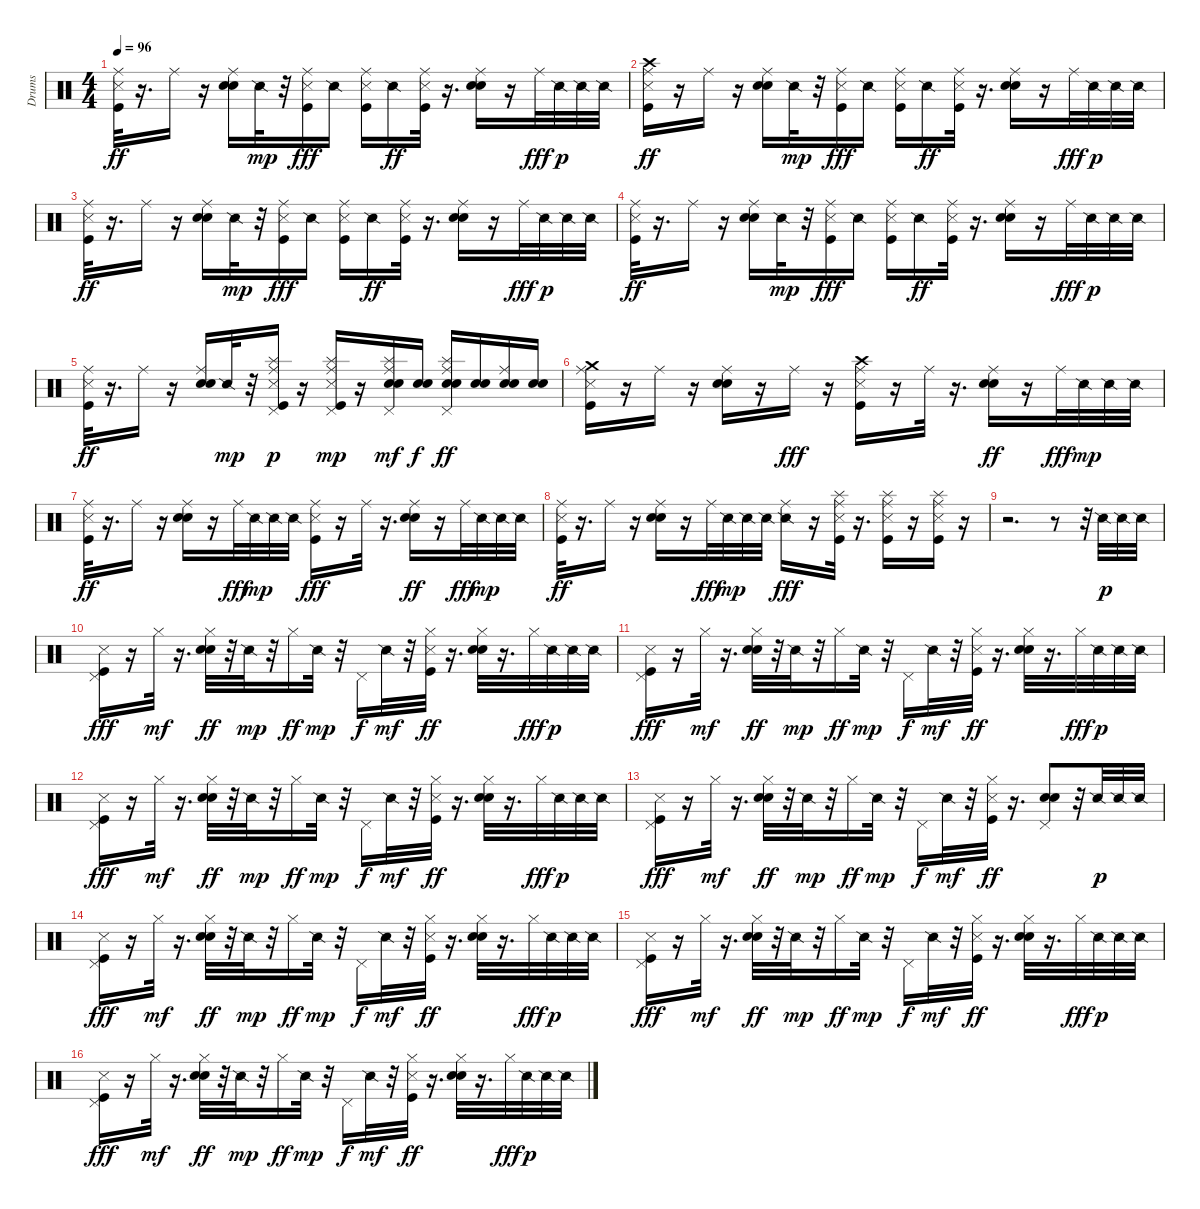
\track ("Drums" "Drums") {instrument percussion}
\staff {score}
\articulation defaults
\ts (4 4)
\tempo 96
\clef neutral
\ks c
("Ride (middle)" "Metronome (hit)" "Kick (hit)").32{dy ff} r.16{d} "Ride (middle)".16 r.16 ("Ride (middle)" "Electric Snare (hit)" "Metronome (bell)").16 "Snare (side stick) 2".32{dy mp} r.32 ("Ride (middle)" "Metronome (hit)" "Kick (hit)").16{dy fff} "Snare (side stick) 2".16 ("Ride (middle)" "Metronome (hit)" "Kick (hit)").16 "Snare (side stick) 2".16{dy ff} ("Ride (middle)" "Metronome (hit)" "Kick (hit)").32 r.16{d} ("Ride (middle)" "Electric Snare (hit)" "Metronome (bell)").16 r.16 "Ride (middle)".32{dy fff} "Snare (side stick) 2".32{dy p} "Snare (side stick) 2".32 "Snare (side stick) 2".32 |
("Crash high (hit)" "Ride (middle)" "Metronome (hit)" "Kick (hit)").16{dy ff} r.16 "Ride (middle)".16 r.16 ("Ride (middle)" "Electric Snare (hit)" "Metronome (bell)").16 "Snare (side stick) 2".32{dy mp} r.32 ("Ride (middle)" "Metronome (hit)" "Kick (hit)").16{dy fff} "Snare (side stick) 2".16 ("Ride (middle)" "Metronome (hit)" "Kick (hit)").16 "Snare (side stick) 2".16{dy ff} ("Ride (middle)" "Metronome (hit)" "Kick (hit)").32 r.16{d} ("Ride (middle)" "Electric Snare (hit)" "Metronome (bell)").16 r.16 "Ride (middle)".32{dy fff} "Snare (side stick) 2".32{dy p} "Snare (side stick) 2".32 "Snare (side stick) 2".32 |
("Ride (middle)" "Metronome (hit)" "Kick (hit)").32{dy ff} r.16{d} "Ride (middle)".16 r.16 ("Ride (middle)" "Electric Snare (hit)" "Metronome (bell)").16 "Snare (side stick) 2".32{dy mp} r.32 ("Ride (middle)" "Metronome (hit)" "Kick (hit)").16{dy fff} "Snare (side stick) 2".16 ("Ride (middle)" "Metronome (hit)" "Kick (hit)").16 "Snare (side stick) 2".16{dy ff} ("Ride (middle)" "Metronome (hit)" "Kick (hit)").32 r.16{d} ("Ride (middle)" "Electric Snare (hit)" "Metronome (bell)").16 r.16 "Ride (middle)".32{dy fff} "Snare (side stick) 2".32{dy p} "Snare (side stick) 2".32 "Snare (side stick) 2".32 |
("Ride (middle)" "Metronome (hit)" "Kick (hit)").32{dy ff} r.16{d} "Ride (middle)".16 r.16 ("Ride (middle)" "Electric Snare (hit)" "Metronome (bell)").16 "Snare (side stick) 2".32{dy mp} r.32 ("Ride (middle)" "Metronome (hit)" "Kick (hit)").16{dy fff} "Snare (side stick) 2".16 ("Ride (middle)" "Metronome (hit)" "Kick (hit)").16 "Snare (side stick) 2".16{dy ff} ("Ride (middle)" "Metronome (hit)" "Kick (hit)").32 r.16{d} ("Ride (middle)" "Electric Snare (hit)" "Metronome (bell)").16 r.16 "Ride (middle)".32{dy fff} "Snare (side stick) 2".32{dy p} "Snare (side stick) 2".32 "Snare (side stick) 2".32 |
("Ride (middle)" "Metronome (hit)" "Kick (hit)").32{dy ff} r.16{d} "Ride (middle)".16 r.16 ("Ride (middle)" "Electric Snare (hit)" "Metronome (bell)").16 "Snare (side stick) 2".32{dy mp} r.32 ("Ride (middle)" "Splash (hit)" "Metronome (hit)" "Kick (hit)" "Pedal Hi-Hat (hit)").16{dy p} r.16 ("Ride (middle)" "Splash (hit)" "Metronome (hit)" "Kick (hit)" "Pedal Hi-Hat (hit)").16{dy mp} r.16 ("Ride (middle)" "Splash (hit)" "Electric Snare (hit)" "Metronome (bell)" "Pedal Hi-Hat (hit)").16{dy mf} ("Electric Snare (hit)" "Metronome (bell)").16{dy f} ("Ride (middle)" "Splash (hit)" "Electric Snare (hit)" "Metronome (bell)" "Pedal Hi-Hat (hit)").16{dy ff} ("Electric Snare (hit)" "Metronome (bell)").16 ("Ride (middle)" "Electric Snare (hit)" "Metronome (bell)").16 ("Electric Snare (hit)" "Metronome (bell)").16 |
("Ride (middle)" "Crash medium (hit)" "Metronome (hit)" "Kick (hit)").16 r.16 "Ride (middle)".16 r.16 ("Ride (middle)" "Electric Snare (hit)" "Metronome (bell)").16 r.16 "Ride (middle)".16{dy fff} r.16 ("Ride (middle)" "Crash high (hit)" "Metronome (hit)" "Kick (hit)").16 r.16 "Ride (middle)".32 r.16{d} ("Ride (middle)" "Electric Snare (hit)" "Metronome (bell)").16{dy ff} r.16 "Ride (middle)".32{dy fff} "Snare (side stick) 2".32{dy mp} "Snare (side stick) 2".32 "Snare (side stick) 2".32 |
("Ride (middle)" "Metronome (hit)" "Kick (hit)").32{dy ff} r.16{d} "Ride (middle)".16 r.16 ("Ride (middle)" "Electric Snare (hit)" "Metronome (bell)").16 r.16 "Ride (middle)".32{dy fff} "Snare (side stick) 2".32{dy mp} "Snare (side stick) 2".32 "Snare (side stick) 2".32 ("Ride (middle)" "Metronome (hit)" "Kick (hit)").16{dy fff} r.16 "Ride (middle)".32 r.16{d} ("Ride (middle)" "Electric Snare (hit)" "Metronome (bell)").16{dy ff} r.16 "Ride (middle)".32{dy fff} "Snare (side stick) 2".32{dy mp} "Snare (side stick) 2".32 "Snare (side stick) 2".32 |
("Ride (middle)" "Metronome (hit)" "Kick (hit)").32{dy ff} r.16{d} "Ride (middle)".16 r.16 ("Ride (middle)" "Electric Snare (hit)" "Metronome (bell)").16 r.16 "Ride (middle)".32{dy fff} "Snare (side stick) 2".32{dy mp} "Snare (side stick) 2".32 "Snare (side stick) 2".32 ("Ride (middle)" "Snare (side stick) 2").16{dy fff} r.16 ("Splash (hit)" "Ride (middle)" "Metronome (hit)" "Kick (hit)").32 r.16{d} ("Splash (hit)" "Ride (middle)" "Metronome (hit)" "Kick (hit)").16 r.16 ("Splash (hit)" "Ride (middle)" "Metronome (hit)" "Kick (hit)").16 r.16 |
r.2{d} r.8 r.32 "Snare (side stick) 2".32{dy p} "Snare (side stick) 2".32 "Snare (side stick) 2".32 |
("Metronome (hit)" "Kick (hit)" "Pedal Hi-Hat (hit)").16{dy fff} r.16 "Hi-Hat (closed)".32{dy mf} r.16{d} ("Electric Snare (hit)" "Metronome (bell)" "Hi-Hat (closed)").32{dy ff} r.32 "Snare (side stick) 2".32{dy mp} r.32 "Hi-Hat (closed)".16{dy ff} "Snare (side stick) 2".32{dy mp} r.32 "Pedal Hi-Hat (hit)".16{dy f} "Snare (side stick) 2".32{dy mf} r.32 ("Metronome (hit)" "Kick (hit)" "Hi-Hat (closed)").32{dy ff} r.16{d} ("Electric Snare (hit)" "Metronome (bell)" "Hi-Hat (closed)").32 r.16{d} "Hi-Hat (closed)".32{dy fff} "Snare (side stick) 2".32{dy p} "Snare (side stick) 2".32 "Snare (side stick) 2".32 |
("Metronome (hit)" "Kick (hit)" "Pedal Hi-Hat (hit)").16{dy fff} r.16 "Hi-Hat (closed)".32{dy mf} r.16{d} ("Electric Snare (hit)" "Metronome (bell)" "Hi-Hat (closed)").32{dy ff} r.32 "Snare (side stick) 2".32{dy mp} r.32 "Hi-Hat (closed)".16{dy ff} "Snare (side stick) 2".32{dy mp} r.32 "Pedal Hi-Hat (hit)".16{dy f} "Snare (side stick) 2".32{dy mf} r.32 ("Metronome (hit)" "Kick (hit)" "Hi-Hat (closed)").32{dy ff} r.16{d} ("Electric Snare (hit)" "Metronome (bell)" "Hi-Hat (closed)").32 r.16{d} "Hi-Hat (closed)".32{dy fff} "Snare (side stick) 2".32{dy p} "Snare (side stick) 2".32 "Snare (side stick) 2".32 |
("Metronome (hit)" "Kick (hit)" "Pedal Hi-Hat (hit)").16{dy fff} r.16 "Hi-Hat (closed)".32{dy mf} r.16{d} ("Electric Snare (hit)" "Metronome (bell)" "Hi-Hat (closed)").32{dy ff} r.32 "Snare (side stick) 2".32{dy mp} r.32 "Hi-Hat (closed)".16{dy ff} "Snare (side stick) 2".32{dy mp} r.32 "Pedal Hi-Hat (hit)".16{dy f} "Snare (side stick) 2".32{dy mf} r.32 ("Metronome (hit)" "Kick (hit)" "Hi-Hat (closed)").32{dy ff} r.16{d} ("Electric Snare (hit)" "Metronome (bell)" "Hi-Hat (closed)").32 r.16{d} "Hi-Hat (closed)".32{dy fff} "Snare (side stick) 2".32{dy p} "Snare (side stick) 2".32 "Snare (side stick) 2".32 |
("Metronome (hit)" "Kick (hit)" "Pedal Hi-Hat (hit)").16{dy fff} r.16 "Hi-Hat (closed)".32{dy mf} r.16{d} ("Electric Snare (hit)" "Metronome (bell)" "Hi-Hat (closed)").32{dy ff} r.32 "Snare (side stick) 2".32{dy mp} r.32 "Hi-Hat (closed)".16{dy ff} "Snare (side stick) 2".32{dy mp} r.32 "Pedal Hi-Hat (hit)".16{dy f} "Snare (side stick) 2".32{dy mf} r.32 ("Metronome (hit)" "Kick (hit)" "Hi-Hat (closed)").32{dy ff} r.16{d} ("Electric Snare (hit)" "Metronome (bell)" "Pedal Hi-Hat (hit)").8 r.32 "Snare (side stick) 2".32{dy p} "Snare (side stick) 2".32 "Snare (side stick) 2".32 |
("Metronome (hit)" "Kick (hit)" "Pedal Hi-Hat (hit)").16{dy fff} r.16 "Hi-Hat (closed)".32{dy mf} r.16{d} ("Electric Snare (hit)" "Metronome (bell)" "Hi-Hat (closed)").32{dy ff} r.32 "Snare (side stick) 2".32{dy mp} r.32 "Hi-Hat (closed)".16{dy ff} "Snare (side stick) 2".32{dy mp} r.32 "Pedal Hi-Hat (hit)".16{dy f} "Snare (side stick) 2".32{dy mf} r.32 ("Metronome (hit)" "Kick (hit)" "Hi-Hat (closed)").32{dy ff} r.16{d} ("Electric Snare (hit)" "Metronome (bell)" "Hi-Hat (closed)").32 r.16{d} "Hi-Hat (closed)".32{dy fff} "Snare (side stick) 2".32{dy p} "Snare (side stick) 2".32 "Snare (side stick) 2".32 |
("Metronome (hit)" "Kick (hit)" "Pedal Hi-Hat (hit)").16{dy fff} r.16 "Hi-Hat (closed)".32{dy mf} r.16{d} ("Electric Snare (hit)" "Metronome (bell)" "Hi-Hat (closed)").32{dy ff} r.32 "Snare (side stick) 2".32{dy mp} r.32 "Hi-Hat (closed)".16{dy ff} "Snare (side stick) 2".32{dy mp} r.32 "Pedal Hi-Hat (hit)".16{dy f} "Snare (side stick) 2".32{dy mf} r.32 ("Metronome (hit)" "Kick (hit)" "Hi-Hat (closed)").32{dy ff} r.16{d} ("Electric Snare (hit)" "Metronome (bell)" "Hi-Hat (closed)").32 r.16{d} "Hi-Hat (closed)".32{dy fff} "Snare (side stick) 2".32{dy p} "Snare (side stick) 2".32 "Snare (side stick) 2".32 |
("Metronome (hit)" "Kick (hit)" "Pedal Hi-Hat (hit)").16{dy fff} r.16 "Hi-Hat (closed)".32{dy mf} r.16{d} ("Electric Snare (hit)" "Metronome (bell)" "Hi-Hat (closed)").32{dy ff} r.32 "Snare (side stick) 2".32{dy mp} r.32 "Hi-Hat (closed)".16{dy ff} "Snare (side stick) 2".32{dy mp} r.32 "Pedal Hi-Hat (hit)".16{dy f} "Snare (side stick) 2".32{dy mf} r.32 ("Metronome (hit)" "Kick (hit)" "Hi-Hat (closed)").32{dy ff} r.16{d} ("Electric Snare (hit)" "Metronome (bell)" "Hi-Hat (closed)").32 r.16{d} "Hi-Hat (closed)".32{dy fff} "Snare (side stick) 2".32{dy p} "Snare (side stick) 2".32 "Snare (side stick) 2".32
